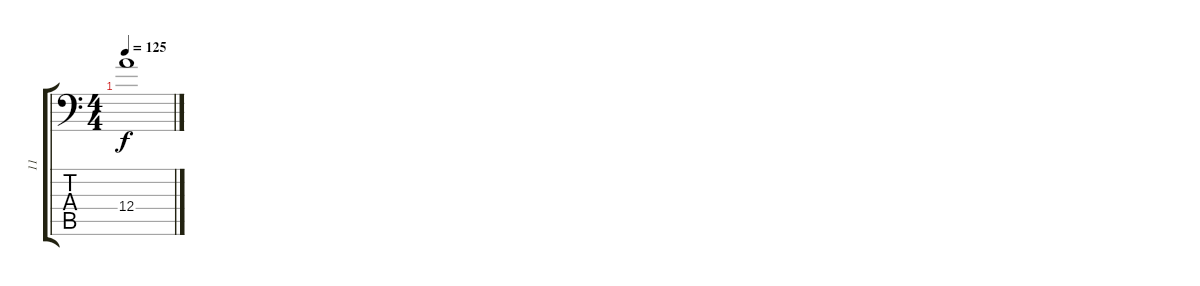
\track ("11" "11") {instrument distortionguitar}
\staff {score tabs}
\tuning (B3 Gb3 D3 A2 E2 A1) {hide}
\ts (4 4)
\tempo 125
\clef f4
\ks c
12.4.1{dy f}
